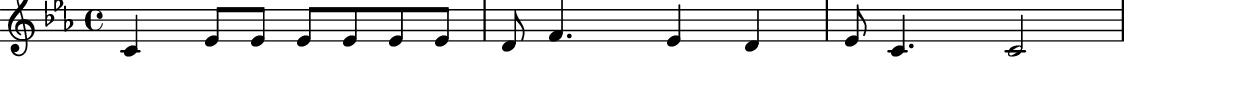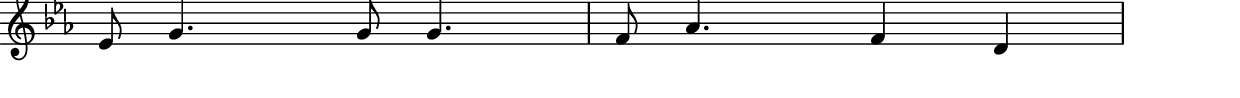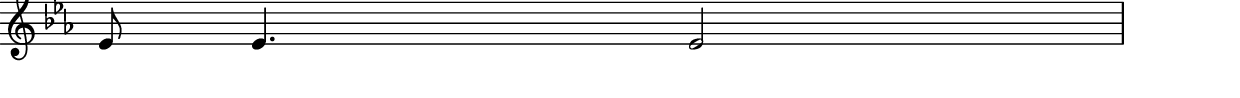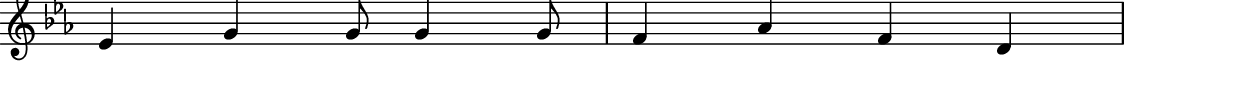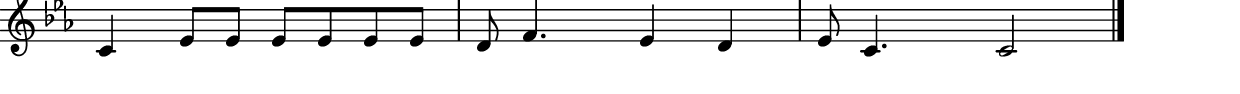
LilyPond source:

% MusicXML to Lilypond converter by Kovi

szovegAAA = \lyricmode {  "El" -- "ment" "a" "Li" -- "di" "né" -- "ni" "a" "vá" -- "sár" -- "ba," "csu" -- "haj" -- "ja," "Ba" -- "tyút" "kö" -- "tött" "a" "há" -- "tá" -- "ra," "csu" -- "haj" -- "ja," "Ba" -- "tyú" -- "já" -- "ba"  \skip 4 "szé" -- "na," "szal" -- "ma," "úgy" "ment" "a" "Li" -- "di" -- "né" -- "ni" "a" "vá" -- "sár" -- "ba," "csu" -- "haj" -- "ja."  }

% Analyzing...
% 1 parts
% 1 Staff
% forceBassClefActive = 
melody = {
% 48 notes in the part
% 1 voices

\new Staff
\new Voice {
% 48 notes
% 11 mesaures

% Measure 1
\clef "treble"
\key ees \major
\time 4/4 
c'4 ees'8 ees'8 ees'8 ees'8 ees'8 ees'8 
% Measure 2
d'8 f'4. ees'4 d'4 
% Measure 3
ees'8 c'4. c'2 
% Measure 4
ees'8 g'4. g'8 g'4. 
% Measure 5
f'8 aes'4. f'4 d'4 
% Measure 6
\break
ees'8 ees'4. ees'2 
% Measure 7
\break
ees'4 g'4 g'8 g'4 g'8 
% Measure 8
f'4 aes'4 f'4 d'4 
% Measure 9
c'4 ees'8 ees'8 ees'8 ees'8 ees'8 ees'8 
% Measure 10
d'8 f'4. ees'4 d'4 
% Measure 11
ees'8 c'4. c'2 \bar "|." 
} % voice
} % melody


harmonies = \chordmode {
% 11 chords
\germanChords
c4:m s4 s4 s4 g4 s4 s4 s4 c4:m s4 s4 s4 ees4 s4 s4 s4 bes4 s4 s4 s4 ees4 s4 s4 s4 ees4 s4 s4 s4 bes4 s4 s4 s4 c4:m s4 s4 s4 g4 s4 s4 s4 c4:m
}

\include "../../definitions.ly"
